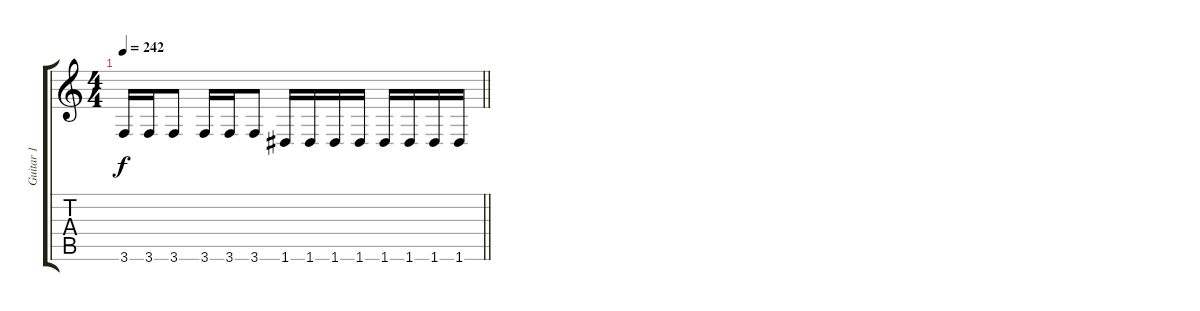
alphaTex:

\track ("Guitar 1" "Guitar 1") {instrument distortionguitar}
\staff {score tabs}
\tuning (E4 B3 G3 D3 A2 D2) {hide}
\ts (4 4)
\tempo 242
\clef g2
\barLineRight lightlight
\ks c
3.6.16{dy f} 3.6.16 3.6.8 3.6.16 3.6.16 3.6.8 1.6.16 1.6.16 1.6.16 1.6.16 1.6.16 1.6.16 1.6.16 1.6.16
